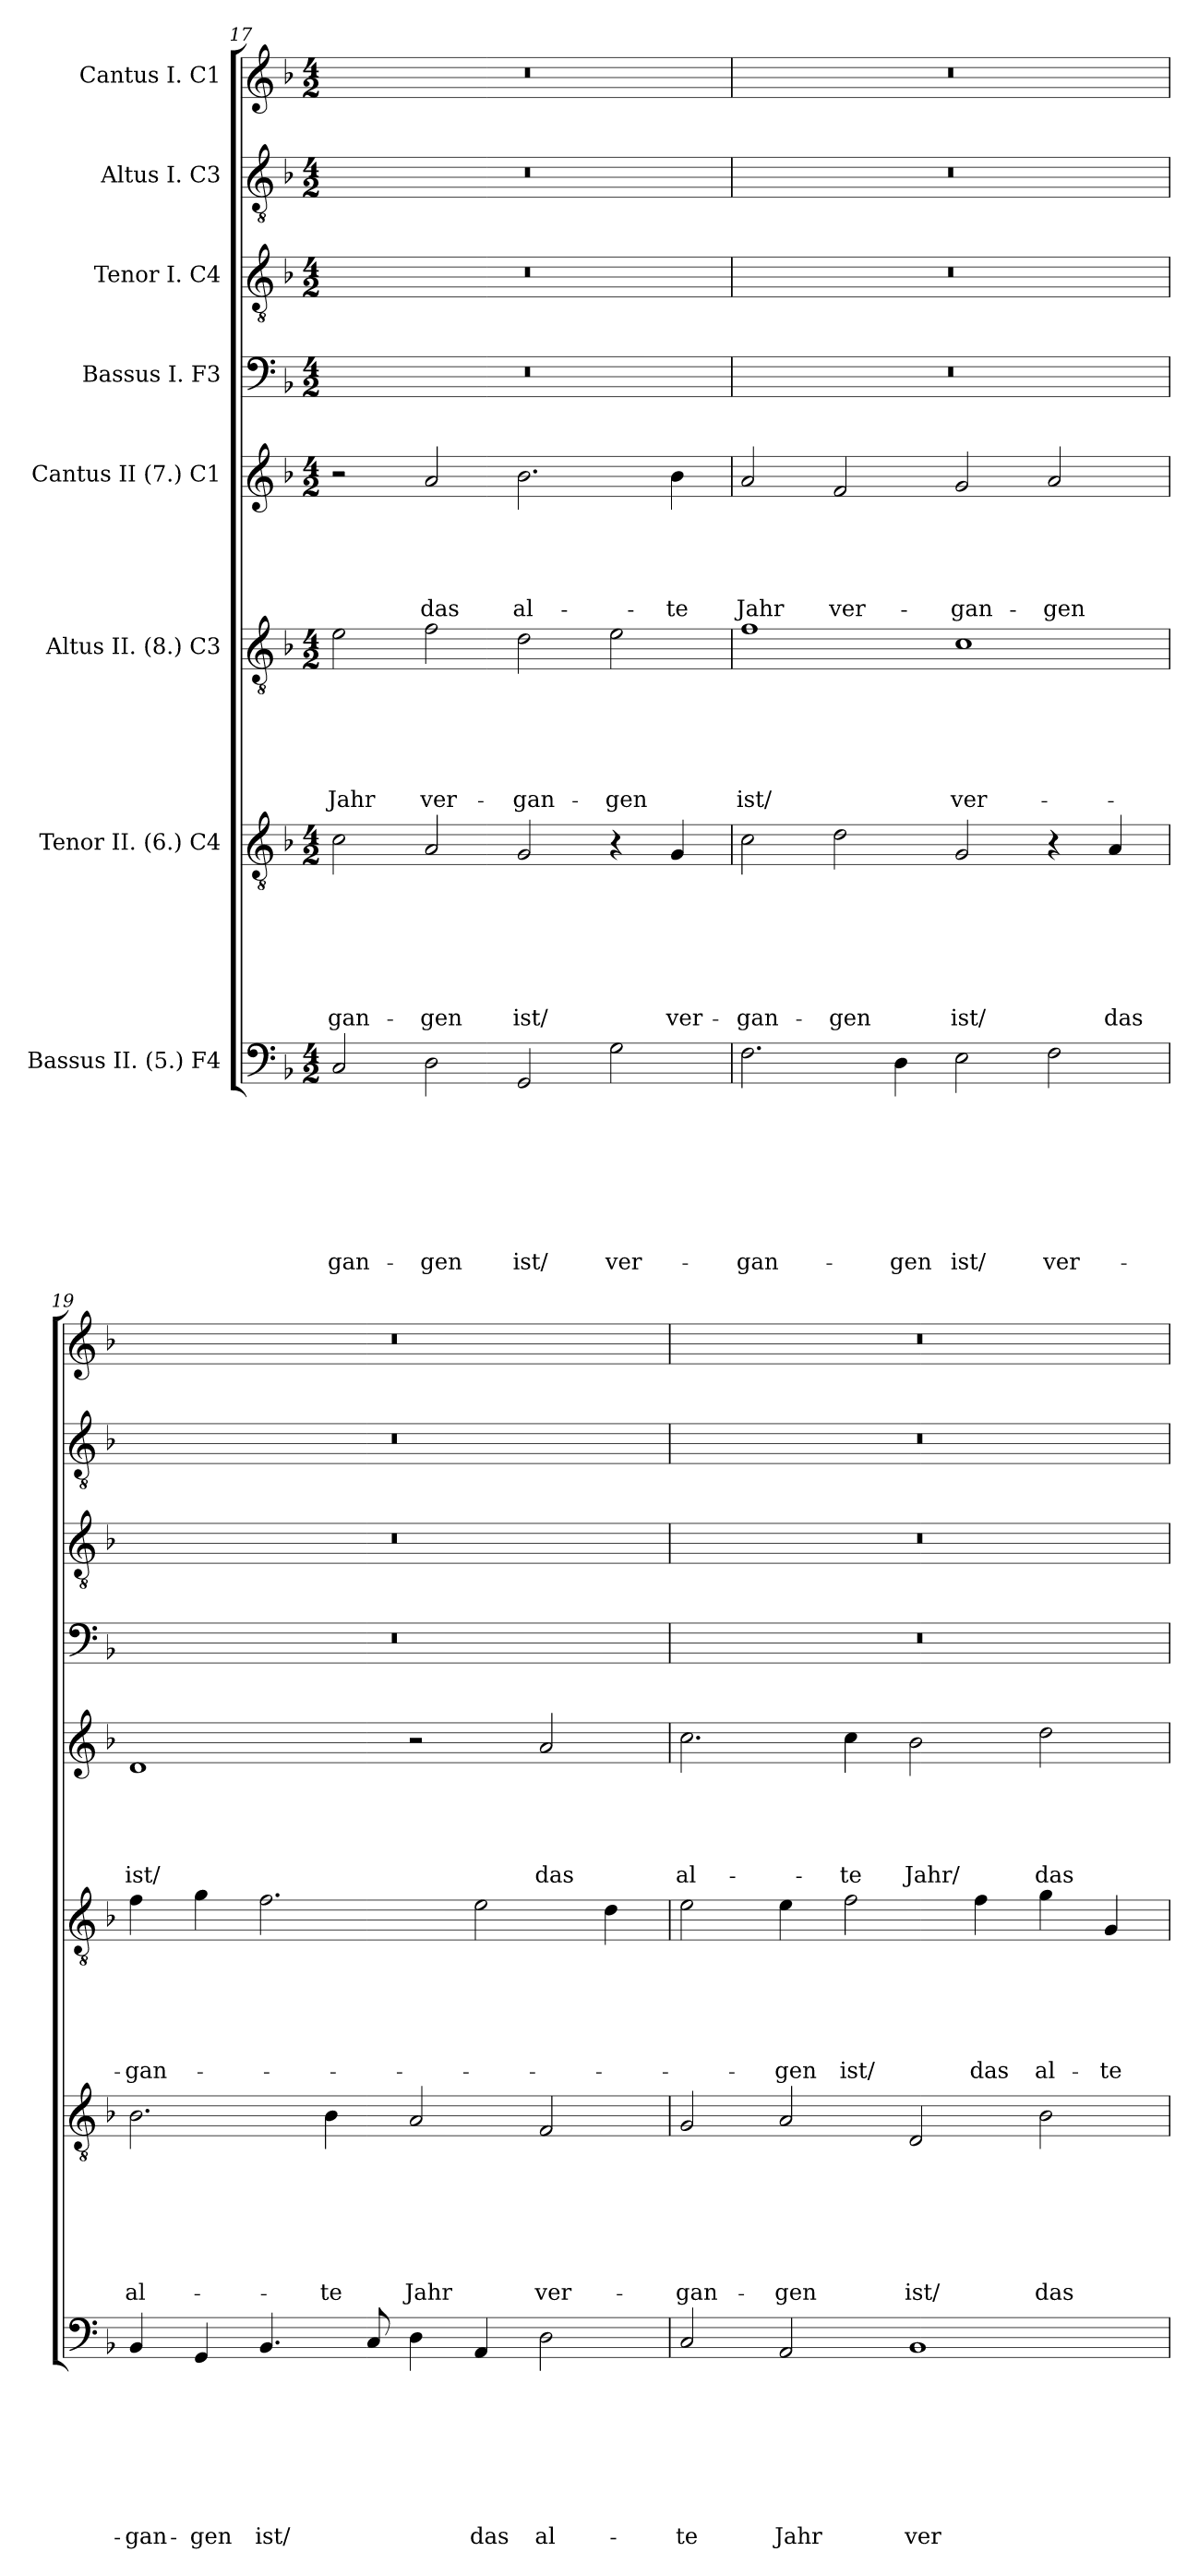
**kern	**text	**text	**text	**text	**text	**text	**text	**text	**kern	**text	**text	**text	**text	**text	**text	**text	**kern	**text	**text	**text	**text	**text	**text	**kern	**text	**text	**text	**text	**text	**kern	**kern	**kern	**kern
*part8	*part8	*part8	*part8	*part8	*part8	*part8	*part8	*part8	*part7	*part7	*part7	*part7	*part7	*part7	*part7	*part7	*part6	*part6	*part6	*part6	*part6	*part6	*part6	*part5	*part5	*part5	*part5	*part5	*part5	*part4	*part3	*part2	*part1
*staff8	*staff8	*staff8	*staff8	*staff8	*staff8	*staff8	*staff8	*staff8	*staff7	*staff7	*staff7	*staff7	*staff7	*staff7	*staff7	*staff7	*staff6	*staff6	*staff6	*staff6	*staff6	*staff6	*staff6	*staff5	*staff5	*staff5	*staff5	*staff5	*staff5	*staff4	*staff3	*staff2	*staff1
*I"Bassus II. (5.) F4	*	*	*	*	*	*	*	*	*I"Tenor II. (6.) C4	*	*	*	*	*	*	*	*I"Altus II. (8.) C3	*	*	*	*	*	*	*I"Cantus  II (7.) C1	*	*	*	*	*	*I"Bassus I. F3	*I"Tenor I.  C4	*I"Altus I. C3	*I"Cantus I. C1
*clefF4	*	*	*	*	*	*	*	*	*clefGv2	*	*	*	*	*	*	*	*clefGv2	*	*	*	*	*	*	*clefG2	*	*	*	*	*	*clefF4	*clefGv2	*clefGv2	*clefG2
*k[b-]	*	*	*	*	*	*	*	*	*k[b-]	*	*	*	*	*	*	*	*k[b-]	*	*	*	*	*	*	*k[b-]	*	*	*	*	*	*k[b-]	*k[b-]	*k[b-]	*k[b-]
*F:	*	*	*	*	*	*	*	*	*F:	*	*	*	*	*	*	*	*F:	*	*	*	*	*	*	*F:	*	*	*	*	*	*F:	*F:	*F:	*F:
*M4/2	*	*	*	*	*	*	*	*	*M4/2	*	*	*	*	*	*	*	*M4/2	*	*	*	*	*	*	*M4/2	*	*	*	*	*	*M4/2	*M4/2	*M4/2	*M4/2
=17	=17	=17	=17	=17	=17	=17	=17	=17	=17	=17	=17	=17	=17	=17	=17	=17	=17	=17	=17	=17	=17	=17	=17	=17	=17	=17	=17	=17	=17	=17	=17	=17	=17
!	!	!	!	!	!	!	!	!LO:LY:b	!	!	!	!	!	!	!	!LO:LY:b	!	!	!	!	!	!	!LO:LY:b	!	!	!	!	!	!	!	!	!	!
2C/	.	.	.	.	.	.	.	-gan-	2c\	.	.	.	.	.	.	-gan-	2e\	.	.	.	.	.	Jahr	2r	.	.	.	.	.	0r	0r	0r	0r
!	!	!	!	!	!	!	!	!LO:LY:b	!	!	!	!	!	!	!	!LO:LY:b	!	!	!	!	!	!	!LO:LY:b	!	!	!	!	!	!LO:LY:b	!	!	!	!
2D\	.	.	.	.	.	.	.	-gen	2A/	.	.	.	.	.	.	-gen	2f\	.	.	.	.	.	ver-	2a/	.	.	.	.	das	.	.	.	.
!	!	!	!	!	!	!	!	!LO:LY:b	!	!	!	!	!	!	!	!LO:LY:b	!	!	!	!	!	!	!LO:LY:b	!	!	!	!	!	!LO:LY:b	!	!	!	!
2GG/	.	.	.	.	.	.	.	ist/	2G/	.	.	.	.	.	.	ist/	2d\	.	.	.	.	.	-gan-	2.b-\	.	.	.	.	al-	.	.	.	.
!	!	!	!	!	!	!	!	!LO:LY:b	!	!	!	!	!	!	!	!	!	!	!	!	!	!	!LO:LY:b	!	!	!	!	!	!	!	!	!	!
2G\	.	.	.	.	.	.	.	ver-	4r	.	.	.	.	.	.	.	2e\	.	.	.	.	.	-gen	.	.	.	.	.	.	.	.	.	.
!	!	!	!	!	!	!	!	!	!	!	!	!	!	!	!	!LO:LY:b	!	!	!	!	!	!	!	!	!	!	!	!	!LO:LY:b	!	!	!	!
.	.	.	.	.	.	.	.	.	4G/	.	.	.	.	.	.	ver-	.	.	.	.	.	.	.	4b-\	.	.	.	.	-te	.	.	.	.
=18	=18	=18	=18	=18	=18	=18	=18	=18	=18	=18	=18	=18	=18	=18	=18	=18	=18	=18	=18	=18	=18	=18	=18	=18	=18	=18	=18	=18	=18	=18	=18	=18	=18
!	!	!	!	!	!	!	!	!LO:LY:b	!	!	!	!	!	!	!	!LO:LY:b	!	!	!	!	!	!	!LO:LY:b	!	!	!	!	!	!LO:LY:b	!	!	!	!
2.F\	.	.	.	.	.	.	.	-gan-	2c\	.	.	.	.	.	.	-gan-	1f	.	.	.	.	.	ist/	2a/	.	.	.	.	Jahr	0r	0r	0r	0r
!	!	!	!	!	!	!	!	!	!	!	!	!	!	!	!	!LO:LY:b	!	!	!	!	!	!	!	!	!	!	!	!	!LO:LY:b	!	!	!	!
.	.	.	.	.	.	.	.	.	2d\	.	.	.	.	.	.	-gen	.	.	.	.	.	.	.	2f/	.	.	.	.	ver-	.	.	.	.
!	!	!	!	!	!	!	!	!LO:LY:b	!	!	!	!	!	!	!	!	!	!	!	!	!	!	!	!	!	!	!	!	!	!	!	!	!
4D\	.	.	.	.	.	.	.	-gen	.	.	.	.	.	.	.	.	.	.	.	.	.	.	.	.	.	.	.	.	.	.	.	.	.
!	!	!	!	!	!	!	!	!LO:LY:b	!	!	!	!	!	!	!	!LO:LY:b	!	!	!	!	!	!	!LO:LY:b	!	!	!	!	!	!LO:LY:b	!	!	!	!
2E\	.	.	.	.	.	.	.	ist/	2G/	.	.	.	.	.	.	ist/	1c	.	.	.	.	.	ver-	2g/	.	.	.	.	-gan-	.	.	.	.
!	!	!	!	!	!	!	!	!LO:LY:b	!	!	!	!	!	!	!	!	!	!	!	!	!	!	!	!	!	!	!	!	!LO:LY:b	!	!	!	!
2F\	.	.	.	.	.	.	.	ver-	4r	.	.	.	.	.	.	.	.	.	.	.	.	.	.	2a/	.	.	.	.	-gen	.	.	.	.
!	!	!	!	!	!	!	!	!	!	!	!	!	!	!	!	!LO:LY:b	!	!	!	!	!	!	!	!	!	!	!	!	!	!	!	!	!
.	.	.	.	.	.	.	.	.	4A/	.	.	.	.	.	.	das	.	.	.	.	.	.	.	.	.	.	.	.	.	.	.	.	.
=19	=19	=19	=19	=19	=19	=19	=19	=19	=19	=19	=19	=19	=19	=19	=19	=19	=19	=19	=19	=19	=19	=19	=19	=19	=19	=19	=19	=19	=19	=19	=19	=19	=19
!	!	!	!	!	!	!	!	!LO:LY:b	!	!	!	!	!	!	!	!LO:LY:b	!	!	!	!	!	!	!LO:LY:b	!	!	!	!	!	!LO:LY:b	!	!	!	!
4BB-/	.	.	.	.	.	.	.	-gan-	2.B-\	.	.	.	.	.	.	al-	4f\	.	.	.	.	.	-gan-	1d	.	.	.	.	ist/	0r	0r	0r	0r
!	!	!	!	!	!	!	!	!LO:LY:b	!	!	!	!	!	!	!	!	!	!	!	!	!	!	!	!	!	!	!	!	!	!	!	!	!
4GG/	.	.	.	.	.	.	.	-gen	.	.	.	.	.	.	.	.	4g\	.	.	.	.	.	.	.	.	.	.	.	.	.	.	.	.
!	!	!	!	!	!	!	!	!LO:LY:b	!	!	!	!	!	!	!	!	!	!	!	!	!	!	!	!	!	!	!	!	!	!	!	!	!
4.BB-/	.	.	.	.	.	.	.	ist/	.	.	.	.	.	.	.	.	2.f\	.	.	.	.	.	.	.	.	.	.	.	.	.	.	.	.
!	!	!	!	!	!	!	!	!	!	!	!	!	!	!	!	!LO:LY:b	!	!	!	!	!	!	!	!	!	!	!	!	!	!	!	!	!
.	.	.	.	.	.	.	.	.	4B-\	.	.	.	.	.	.	-te	.	.	.	.	.	.	.	.	.	.	.	.	.	.	.	.	.
8C/	.	.	.	.	.	.	.	.	.	.	.	.	.	.	.	.	.	.	.	.	.	.	.	.	.	.	.	.	.	.	.	.	.
!	!	!	!	!	!	!	!	!	!	!	!	!	!	!	!	!LO:LY:b	!	!	!	!	!	!	!	!	!	!	!	!	!	!	!	!	!
4D\	.	.	.	.	.	.	.	.	2A/	.	.	.	.	.	.	Jahr	.	.	.	.	.	.	.	2r	.	.	.	.	.	.	.	.	.
!	!	!	!	!	!	!	!	!LO:LY:b	!	!	!	!	!	!	!	!	!	!	!	!	!	!	!	!	!	!	!	!	!	!	!	!	!
4AA/	.	.	.	.	.	.	.	das	.	.	.	.	.	.	.	.	2e\	.	.	.	.	.	.	.	.	.	.	.	.	.	.	.	.
!	!	!	!	!	!	!	!	!LO:LY:b	!	!	!	!	!	!	!	!LO:LY:b	!	!	!	!	!	!	!	!	!	!	!	!	!LO:LY:b	!	!	!	!
2D\	.	.	.	.	.	.	.	al-	2F/	.	.	.	.	.	.	ver-	.	.	.	.	.	.	.	2a/	.	.	.	.	das	.	.	.	.
.	.	.	.	.	.	.	.	.	.	.	.	.	.	.	.	.	4d\	.	.	.	.	.	.	.	.	.	.	.	.	.	.	.	.
=20	=20	=20	=20	=20	=20	=20	=20	=20	=20	=20	=20	=20	=20	=20	=20	=20	=20	=20	=20	=20	=20	=20	=20	=20	=20	=20	=20	=20	=20	=20	=20	=20	=20
!	!	!	!	!	!	!	!	!LO:LY:b	!	!	!	!	!	!	!	!LO:LY:b	!	!	!	!	!	!	!	!	!	!	!	!	!LO:LY:b	!	!	!	!
2C/	.	.	.	.	.	.	.	-te	2G/	.	.	.	.	.	.	-gan-	2e\	.	.	.	.	.	.	2.cc\	.	.	.	.	al-	0r	0r	0r	0r
!	!	!	!	!	!	!	!	!LO:LY:b	!	!	!	!	!	!	!	!LO:LY:b	!	!	!	!	!	!	!LO:LY:b	!	!	!	!	!	!	!	!	!	!
2AA/	.	.	.	.	.	.	.	Jahr	2A/	.	.	.	.	.	.	-gen	4e\	.	.	.	.	.	-gen	.	.	.	.	.	.	.	.	.	.
!	!	!	!	!	!	!	!	!	!	!	!	!	!	!	!	!	!	!	!	!	!	!	!LO:LY:b	!	!	!	!	!	!LO:LY:b	!	!	!	!
.	.	.	.	.	.	.	.	.	.	.	.	.	.	.	.	.	2f\	.	.	.	.	.	ist/	4cc\	.	.	.	.	-te	.	.	.	.
!	!	!	!	!	!	!	!	!LO:LY:b	!	!	!	!	!	!	!	!LO:LY:b	!	!	!	!	!	!	!	!	!	!	!	!	!LO:LY:b	!	!	!	!
1BB-	.	.	.	.	.	.	.	ver-	2D/	.	.	.	.	.	.	ist/	.	.	.	.	.	.	.	2b-\	.	.	.	.	Jahr/	.	.	.	.
!	!	!	!	!	!	!	!	!	!	!	!	!	!	!	!	!	!	!	!	!	!	!	!LO:LY:b	!	!	!	!	!	!	!	!	!	!
.	.	.	.	.	.	.	.	.	.	.	.	.	.	.	.	.	4f\	.	.	.	.	.	das	.	.	.	.	.	.	.	.	.	.
!	!	!	!	!	!	!	!	!	!	!	!	!	!	!	!	!LO:LY:b	!	!	!	!	!	!	!LO:LY:b	!	!	!	!	!	!LO:LY:b	!	!	!	!
.	.	.	.	.	.	.	.	.	2B-\	.	.	.	.	.	.	das	4g\	.	.	.	.	.	al-	2dd\	.	.	.	.	das	.	.	.	.
!	!	!	!	!	!	!	!	!	!	!	!	!	!	!	!	!	!	!	!	!	!	!	!LO:LY:b	!	!	!	!	!	!	!	!	!	!
.	.	.	.	.	.	.	.	.	.	.	.	.	.	.	.	.	4G/	.	.	.	.	.	-te	.	.	.	.	.	.	.	.	.	.
=	=	=	=	=	=	=	=	=	=	=	=	=	=	=	=	=	=	=	=	=	=	=	=	=	=	=	=	=	=	=	=	=	=
*-	*-	*-	*-	*-	*-	*-	*-	*-	*-	*-	*-	*-	*-	*-	*-	*-	*-	*-	*-	*-	*-	*-	*-	*-	*-	*-	*-	*-	*-	*-	*-	*-	*-
